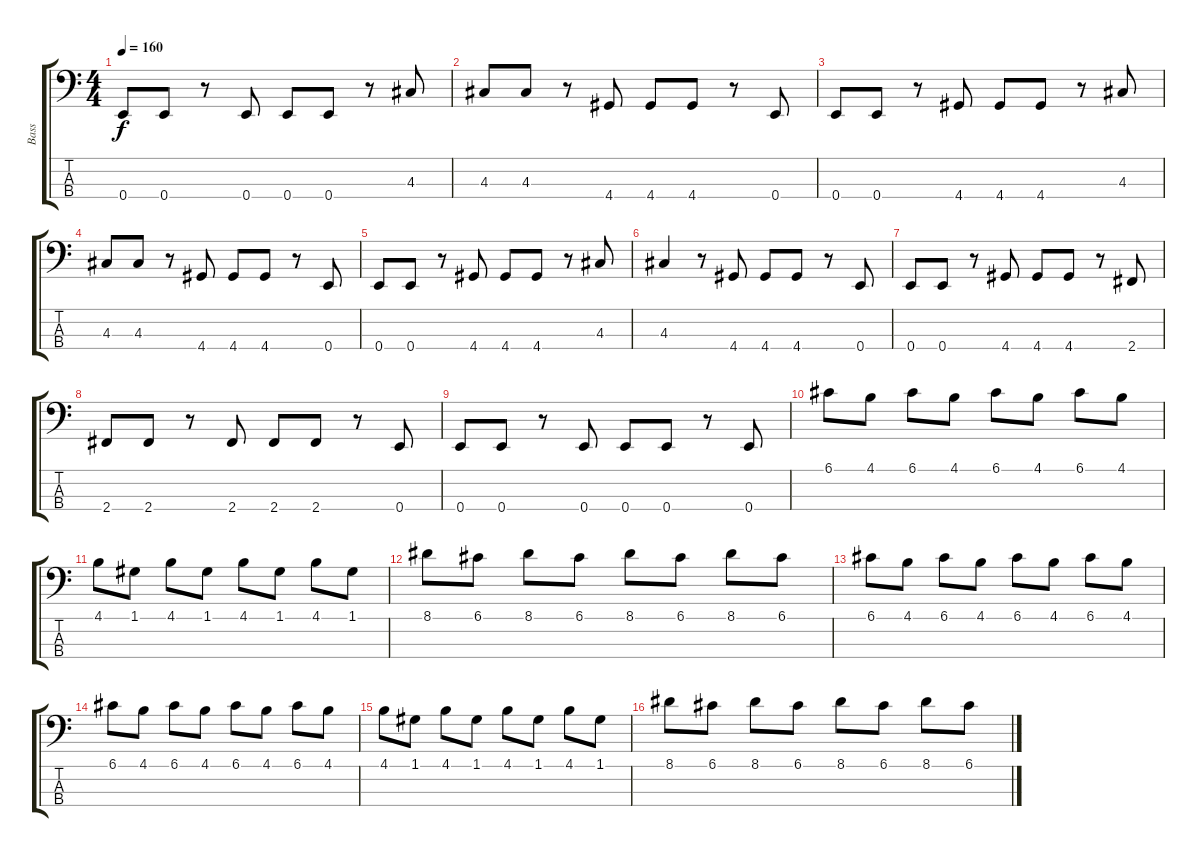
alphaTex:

\track ("Bass" "Bass") {instrument electricbassfinger}
\staff {score tabs}
\tuning (G2 D2 A1 E1) {hide}
\ts (4 4)
\tempo 160
\clef f4
\ks c
0.4.8{dy f} 0.4.8 r.8 0.4.8 0.4.8 0.4.8 r.8 4.3.8 |
4.3.8 4.3.8 r.8 4.4.8 4.4.8 4.4.8 r.8 0.4.8 |
0.4.8 0.4.8 r.8 4.4.8 4.4.8 4.4.8 r.8 4.3.8 |
4.3.8 4.3.8 r.8 4.4.8 4.4.8 4.4.8 r.8 0.4.8 |
0.4.8 0.4.8 r.8 4.4.8 4.4.8 4.4.8 r.8 4.3.8 |
4.3.4 r.8 4.4.8 4.4.8 4.4.8 r.8 0.4.8 |
0.4.8 0.4.8 r.8 4.4.8 4.4.8 4.4.8 r.8 2.4.8 |
2.4.8 2.4.8 r.8 2.4.8 2.4.8 2.4.8 r.8 0.4.8 |
0.4.8 0.4.8 r.8 0.4.8 0.4.8 0.4.8 r.8 0.4.8 |
6.1.8 4.1.8 6.1.8 4.1.8 6.1.8 4.1.8 6.1.8 4.1.8 |
4.1.8 1.1.8 4.1.8 1.1.8 4.1.8 1.1.8 4.1.8 1.1.8 |
8.1.8 6.1.8 8.1.8 6.1.8 8.1.8 6.1.8 8.1.8 6.1.8 |
6.1.8 4.1.8 6.1.8 4.1.8 6.1.8 4.1.8 6.1.8 4.1.8 |
6.1.8 4.1.8 6.1.8 4.1.8 6.1.8 4.1.8 6.1.8 4.1.8 |
4.1.8 1.1.8 4.1.8 1.1.8 4.1.8 1.1.8 4.1.8 1.1.8 |
8.1.8 6.1.8 8.1.8 6.1.8 8.1.8 6.1.8 8.1.8 6.1.8
